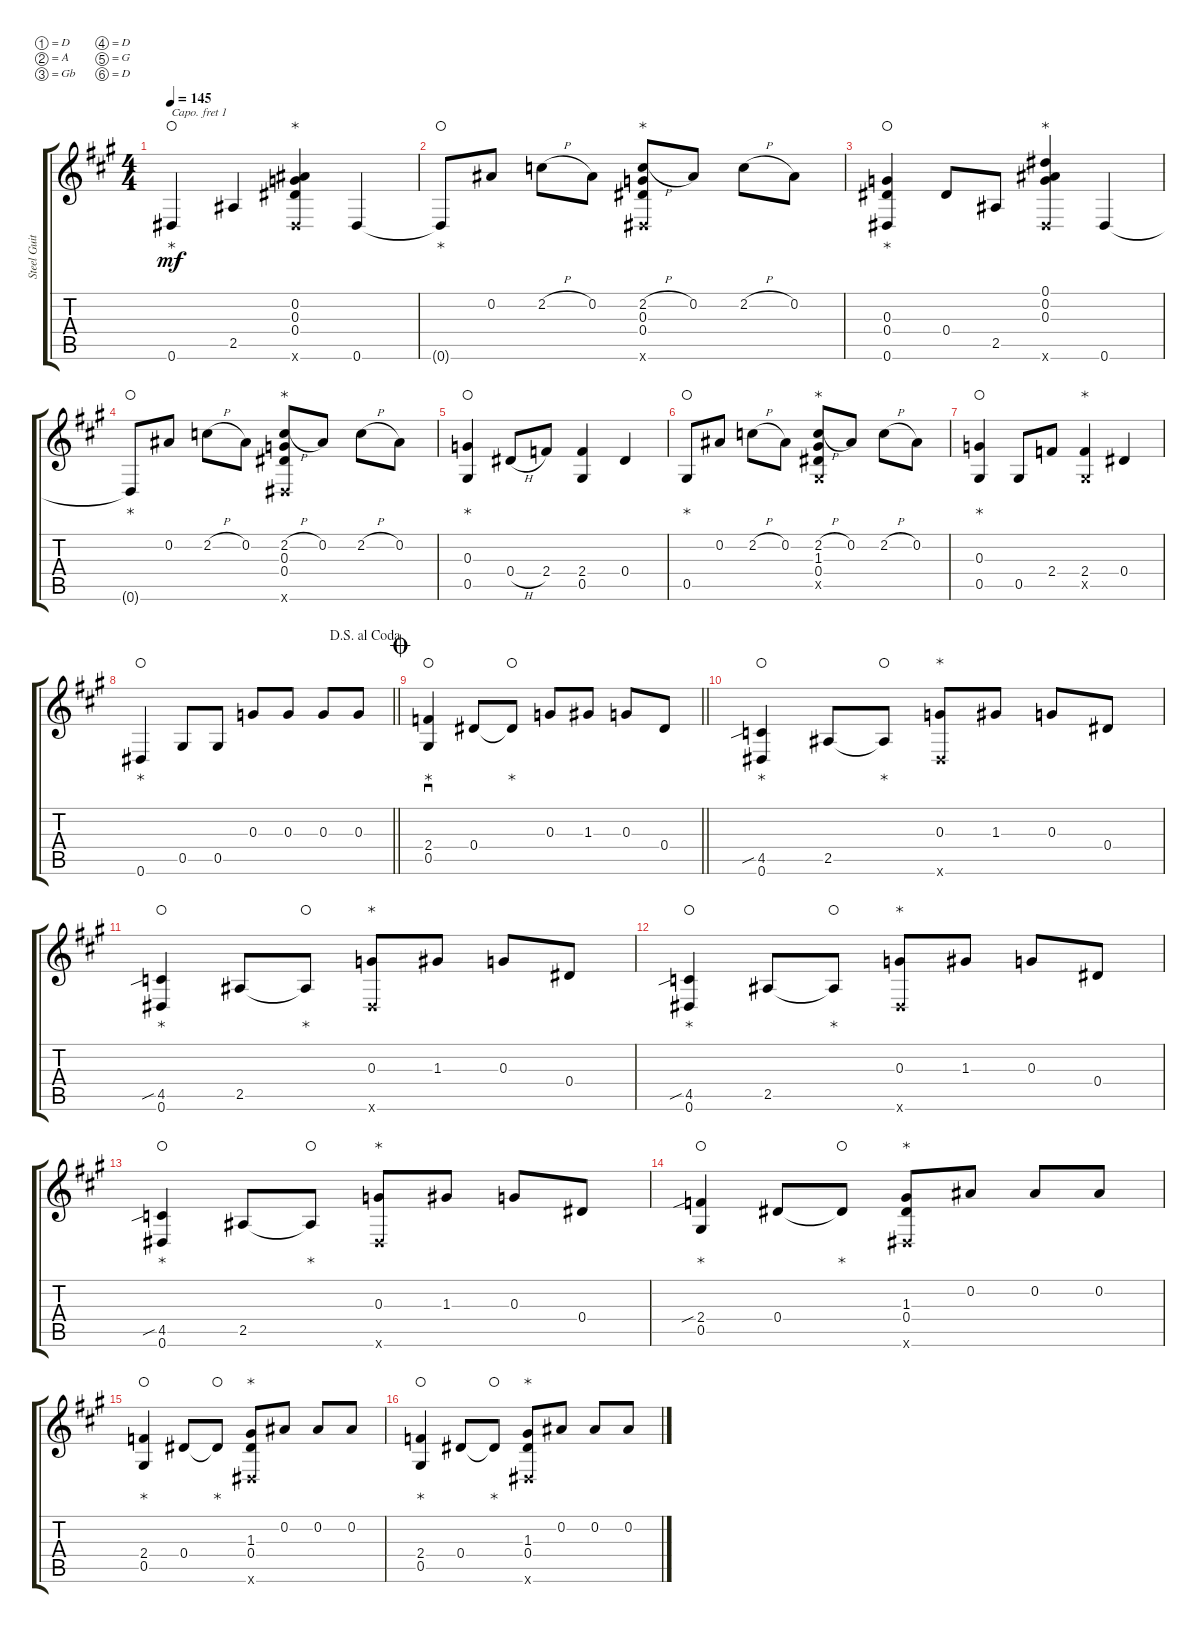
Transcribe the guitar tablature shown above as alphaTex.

\defaultSystemsLayout 4
\bracketExtendMode groupsimilarinstruments
\otherSystemsTrackNameOrientation horizontal
\track ("Steel Guitar" "Steel Guit") {instrument acousticguitarsteel}
\staff {score tabs}
\capo 1
\tuning (D4 A3 Gb3 D3 G2 D2)
\ts (4 4)
\tempo 145
\clef g2
\ks a
0.6{acc forcenatural}.4{dy mf waho glpt beam Up} 2.5{acc forcenatural}.4{beam Up} (0.4{acc forcenatural} 0.3{acc b} 0.2{acc forcenatural} 0.6{x acc forcenatural}).4{glpf beam Up} 0.6{acc forcenatural}.4{beam Up} |
0.6{t acc forcenatural}.8{waho glpt beam Up} 0.2{acc forcenatural}.8{beam Up} 2.2{h acc b}.8{beam Down} 0.2{acc forcenatural}.8{beam Down} (2.2{h acc b} 0.3{acc b} 0.4{acc forcenatural} 0.6{x acc forcenatural}).8{glpf beam Up} 0.2{acc forcenatural}.8{beam Up} 2.2{h acc b}.8{beam Down} 0.2{acc forcenatural}.8{beam Down} |
(0.6{acc forcenatural} 0.4{acc forcenatural} 0.3{acc b}).4{waho glpt beam Up} 0.4{acc forcenatural}.8{beam Up} 2.5{acc forcenatural}.8{beam Up} (0.6{x acc forcenatural} 0.1{acc forcenatural} 0.2{acc forcenatural} 0.3{acc b}).4{glpf beam Up} 0.6{acc forcenatural}.4{beam Up} |
0.6{t acc forcenatural}.8{waho glpt beam Up} 0.2{acc forcenatural}.8{beam Up} 2.2{h acc b}.8{beam Down} 0.2{acc forcenatural}.8{beam Down} (2.2{h acc b} 0.3{acc b} 0.4{acc forcenatural} 0.6{x acc forcenatural}).8{glpf beam Up} 0.2{acc forcenatural}.8{beam Up} 2.2{h acc b}.8{beam Down} 0.2{acc forcenatural}.8{beam Down} |
(0.5{acc forcenatural} 0.3{acc b}).4{waho glpt beam Up} 0.4{h acc forcenatural}.8{beam Up} 2.4{acc b}.8{beam Up} (2.4{acc b} 0.5{acc forcenatural}).4{beam Up} 0.4{acc forcenatural}.4{beam Up} |
0.5{acc forcenatural}.8{waho glpt beam Up} 0.2{acc forcenatural}.8{beam Up} 2.2{h acc b}.8{beam Down} 0.2{acc forcenatural}.8{beam Down} (2.2{h acc b} 1.3{acc forcenatural} 0.4{acc forcenatural} 0.5{x acc forcenatural}).8{glpf beam Up} 0.2{acc forcenatural}.8{beam Up} 2.2{h acc b}.8{beam Down} 0.2{acc forcenatural}.8{beam Down} |
\scale
1.01092 (0.5{acc forcenatural} 0.3{acc b}).4{waho glpt beam Up} 0.5{acc forcenatural}.8{beam Up} 2.4{acc b}.8{beam Up} (2.4{acc b} 0.5{x acc forcenatural}).4{glpf beam Up} 0.4{acc forcenatural}.4{beam Up} |
\jump dalsegnoalcoda
\scale
0.971451
\barLineRight lightlight
0.6{acc forcenatural}.4{waho glpt beam Up} 0.5{acc forcenatural}.8{beam Up} 0.5{acc forcenatural}.8{beam Up} 0.3{acc b}.8{beam Up} 0.3{acc b}.8{beam Up} 0.3{acc b}.8{beam Up} 0.3{acc b}.8{beam Up} |
\jump coda
\scale
1.01763
\barLineRight lightlight
(0.5{acc forcenatural} 2.4{acc b}).4{sd waho glpt beam Up} 0.4{acc forcenatural}.8{beam Up} 0.4{t acc forcenatural}.8{waho glpt beam Up} 0.3{acc b}.8{beam Up} 1.3{acc forcenatural}.8{beam Up} 0.3{acc b}.8{beam Up} 0.4{acc forcenatural}.8{beam Up} |
(0.6{acc forcenatural} 4.5{sib acc b}).4{waho glpt beam Up} 2.5{acc forcenatural}.8{beam Up} 2.5{t acc forcenatural}.8{waho glpt beam Up} (0.6{x acc forcenatural} 0.3{acc b}).8{glpf beam Up} 1.3{acc forcenatural}.8{beam Up} 0.3{acc b}.8{beam Up} 0.4{acc forcenatural}.8{beam Up} |
(0.6{acc forcenatural} 4.5{sib acc b}).4{waho glpt beam Up} 2.5{acc forcenatural}.8{beam Up} 2.5{t acc forcenatural}.8{waho glpt beam Up} (0.6{x acc forcenatural} 0.3{acc b}).8{glpf beam Up} 1.3{acc forcenatural}.8{beam Up} 0.3{acc b}.8{beam Up} 0.4{acc forcenatural}.8{beam Up} |
(0.6{acc forcenatural} 4.5{sib acc b}).4{waho glpt beam Up} 2.5{acc forcenatural}.8{beam Up} 2.5{t acc forcenatural}.8{waho glpt beam Up} (0.6{x acc forcenatural} 0.3{acc b}).8{glpf beam Up} 1.3{acc forcenatural}.8{beam Up} 0.3{acc b}.8{beam Up} 0.4{acc forcenatural}.8{beam Up} |
(0.6{acc forcenatural} 4.5{sib acc b}).4{waho glpt beam Up} 2.5{acc forcenatural}.8{beam Up} 2.5{t acc forcenatural}.8{waho glpt beam Up} (0.6{x acc forcenatural} 0.3{acc b}).8{glpf beam Up} 1.3{acc forcenatural}.8{beam Up} 0.3{acc b}.8{beam Up} 0.4{acc forcenatural}.8{beam Up} |
(0.5{acc forcenatural} 2.4{sib acc b}).4{waho glpt beam Up} 0.4{acc forcenatural}.8{beam Up} 0.4{t acc forcenatural}.8{waho glpt beam Up} (0.6{x acc forcenatural} 1.3{acc forcenatural} 0.4{acc forcenatural}).8{glpf beam Up} 0.2{acc forcenatural}.8{beam Up} 0.2{acc forcenatural}.8{beam Up} 0.2{acc forcenatural}.8{beam Up} |
(0.5{acc forcenatural} 2.4{acc b}).4{waho glpt beam Up} 0.4{acc forcenatural}.8{beam Up} 0.4{t acc forcenatural}.8{waho glpt beam Up} (0.6{x acc forcenatural} 1.3{acc forcenatural} 0.4{acc forcenatural}).8{glpf beam Up} 0.2{acc forcenatural}.8{beam Up} 0.2{acc forcenatural}.8{beam Up} 0.2{acc forcenatural}.8{beam Up} |
(0.5{acc forcenatural} 2.4{acc b}).4{waho glpt beam Up} 0.4{acc forcenatural}.8{beam Up} 0.4{t acc forcenatural}.8{waho glpt beam Up} (0.6{x acc forcenatural} 1.3{acc forcenatural} 0.4{acc forcenatural}).8{glpf beam Up} 0.2{acc forcenatural}.8{beam Up} 0.2{acc forcenatural}.8{beam Up} 0.2{acc forcenatural}.8{beam Up}
